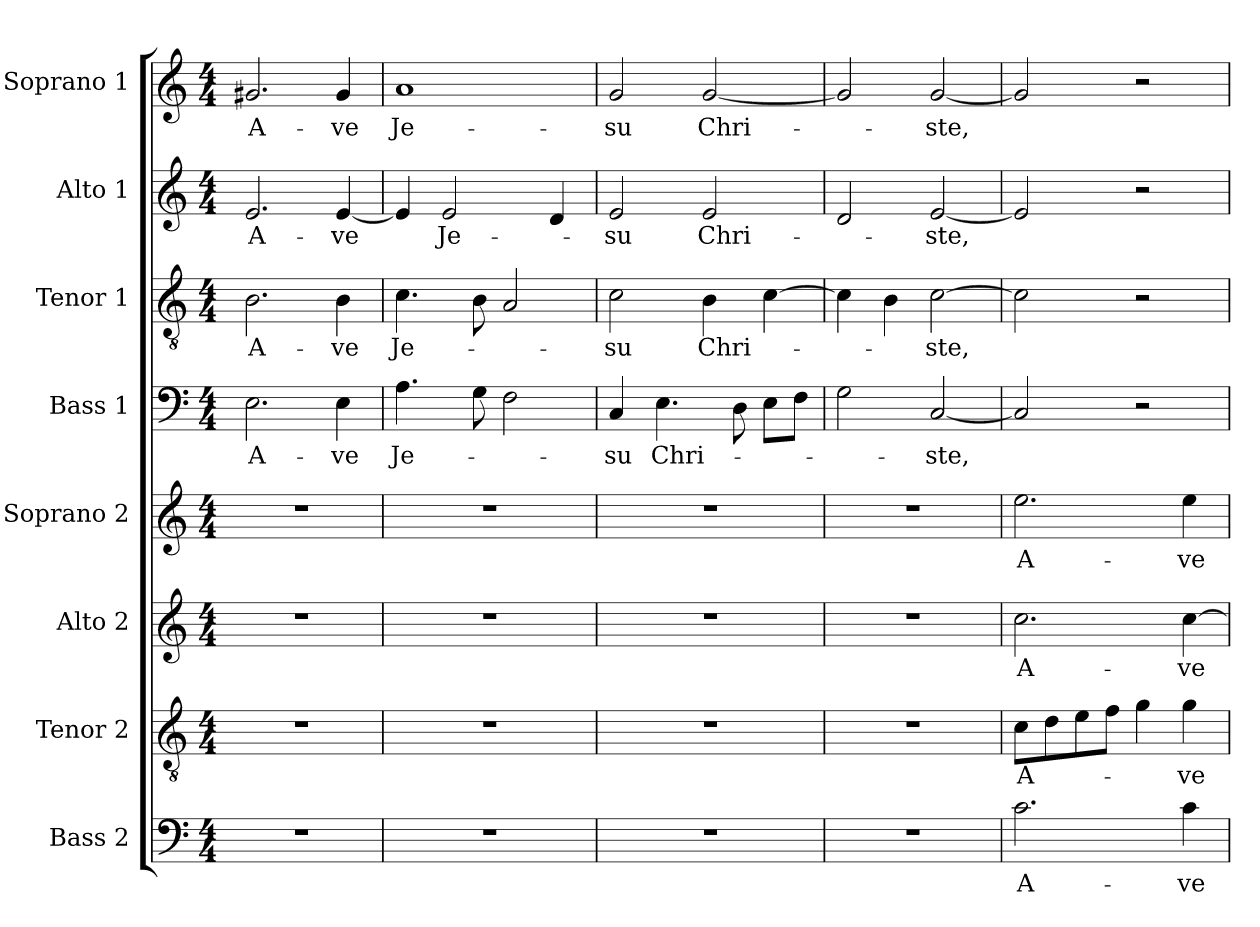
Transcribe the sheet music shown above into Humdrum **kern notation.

**kern	**text	**kern	**text	**kern	**text	**kern	**text	**kern	**text	**kern	**text	**kern	**text	**kern	**text
*part8	*part8	*part7	*part7	*part6	*part6	*part5	*part5	*part4	*part4	*part3	*part3	*part2	*part2	*part1	*part1
*staff8	*staff8	*staff7	*staff7	*staff6	*staff6	*staff5	*staff5	*staff4	*staff4	*staff3	*staff3	*staff2	*staff2	*staff1	*staff1
*I"Bass 2	*	*I"Tenor 2	*	*I"Alto 2	*	*I"Soprano 2	*	*I"Bass 1	*	*I"Tenor 1	*	*I"Alto 1	*	*I"Soprano 1	*
*I'B 2	*	*I'T 2	*	*I'A 2	*	*I'S 2	*	*I'B 1	*	*I'T 1	*	*I'A 1	*	*I'S 1	*
*clefF4	*	*clefGv2	*	*clefG2	*	*clefG2	*	*clefF4	*	*clefGv2	*	*clefG2	*	*clefG2	*
*k[]	*	*k[]	*	*k[]	*	*k[]	*	*k[]	*	*k[]	*	*k[]	*	*k[]	*
*a:	*	*a:	*	*a:	*	*a:	*	*a:	*	*a:	*	*a:	*	*a:	*
*M4/4	*	*M4/4	*	*M4/4	*	*M4/4	*	*M4/4	*	*M4/4	*	*M4/4	*	*M4/4	*
=1	=1	=1	=1	=1	=1	=1	=1	=1	=1	=1	=1	=1	=1	=1	=1
!	!	!	!	!	!	!	!	!	!LO:LY:b	!	!LO:LY:b	!	!LO:LY:b	!	!LO:LY:b
1r	.	1r	.	1r	.	1r	.	2.E\	A-	2.B\	A-	2.e/	A-	2.g#X/	A-
!	!	!	!	!	!	!	!	!	!LO:LY:b	!	!LO:LY:b	!	!LO:LY:b	!	!LO:LY:b
.	.	.	.	.	.	.	.	4E\	-ve	4B\	-ve	[4e/	-ve	4g#/	-ve
=2	=2	=2	=2	=2	=2	=2	=2	=2	=2	=2	=2	=2	=2	=2	=2
!	!	!	!	!	!	!	!	!	!LO:LY:b	!	!LO:LY:b	!	!	!	!LO:LY:b
1r	.	1r	.	1r	.	1r	.	4.A\	Je-	4.c\	Je-	4e/]	.	1a	Je-
!	!	!	!	!	!	!	!	!	!	!	!	!	!LO:LY:b	!	!
.	.	.	.	.	.	.	.	.	.	.	.	2e/	Je-	.	.
.	.	.	.	.	.	.	.	8G\	.	8B\	.	.	.	.	.
.	.	.	.	.	.	.	.	2F\	.	2A/	.	.	.	.	.
.	.	.	.	.	.	.	.	.	.	.	.	4d/	.	.	.
=3	=3	=3	=3	=3	=3	=3	=3	=3	=3	=3	=3	=3	=3	=3	=3
!	!	!	!	!	!	!	!	!	!LO:LY:b	!	!LO:LY:b	!	!LO:LY:b	!	!LO:LY:b
1r	.	1r	.	1r	.	1r	.	4C/	-su	2c\	-su	2e/	-su	2g/	-su
!	!	!	!	!	!	!	!	!	!LO:LY:b	!	!	!	!	!	!
.	.	.	.	.	.	.	.	4.E\	Chri-	.	.	.	.	.	.
!	!	!	!	!	!	!	!	!	!	!	!LO:LY:b	!	!LO:LY:b	!	!LO:LY:b
.	.	.	.	.	.	.	.	.	.	4B\	Chri-	2e/	Chri-	[2g/	Chri-
.	.	.	.	.	.	.	.	8D\	.	.	.	.	.	.	.
.	.	.	.	.	.	.	.	8E\L	.	[4c\	.	.	.	.	.
.	.	.	.	.	.	.	.	8F\J	.	.	.	.	.	.	.
=4	=4	=4	=4	=4	=4	=4	=4	=4	=4	=4	=4	=4	=4	=4	=4
1r	.	1r	.	1r	.	1r	.	2G\	.	4c\]	.	2d/	.	2g/]	.
.	.	.	.	.	.	.	.	.	.	4B\	.	.	.	.	.
!	!	!	!	!	!	!	!	!	!LO:LY:b	!	!LO:LY:b	!	!LO:LY:b	!	!LO:LY:b
.	.	.	.	.	.	.	.	[2C/	-ste,	[2c\	-ste,	[2e/	-ste,	[2g/	-ste,
=5	=5	=5	=5	=5	=5	=5	=5	=5	=5	=5	=5	=5	=5	=5	=5
!	!LO:LY:b	!	!LO:LY:b	!	!LO:LY:b	!	!LO:LY:b	!	!	!	!	!	!	!	!
2.c\	A-	8c\L	A-	2.cc\	A-	2.ee\	A-	2C/]	.	2c\]	.	2e/]	.	2g/]	.
.	.	8d\	.	.	.	.	.	.	.	.	.	.	.	.	.
.	.	8e\	.	.	.	.	.	.	.	.	.	.	.	.	.
.	.	8f\J	.	.	.	.	.	.	.	.	.	.	.	.	.
.	.	4g\	.	.	.	.	.	2r	.	2r	.	2r	.	2r	.
!	!LO:LY:b	!	!LO:LY:b	!	!LO:LY:b	!	!LO:LY:b	!	!	!	!	!	!	!	!
4c\	-ve	4g\	-ve	[4cc\	-ve	4ee\	-ve	.	.	.	.	.	.	.	.
=	=	=	=	=	=	=	=	=	=	=	=	=	=	=	=
*-	*-	*-	*-	*-	*-	*-	*-	*-	*-	*-	*-	*-	*-	*-	*-
